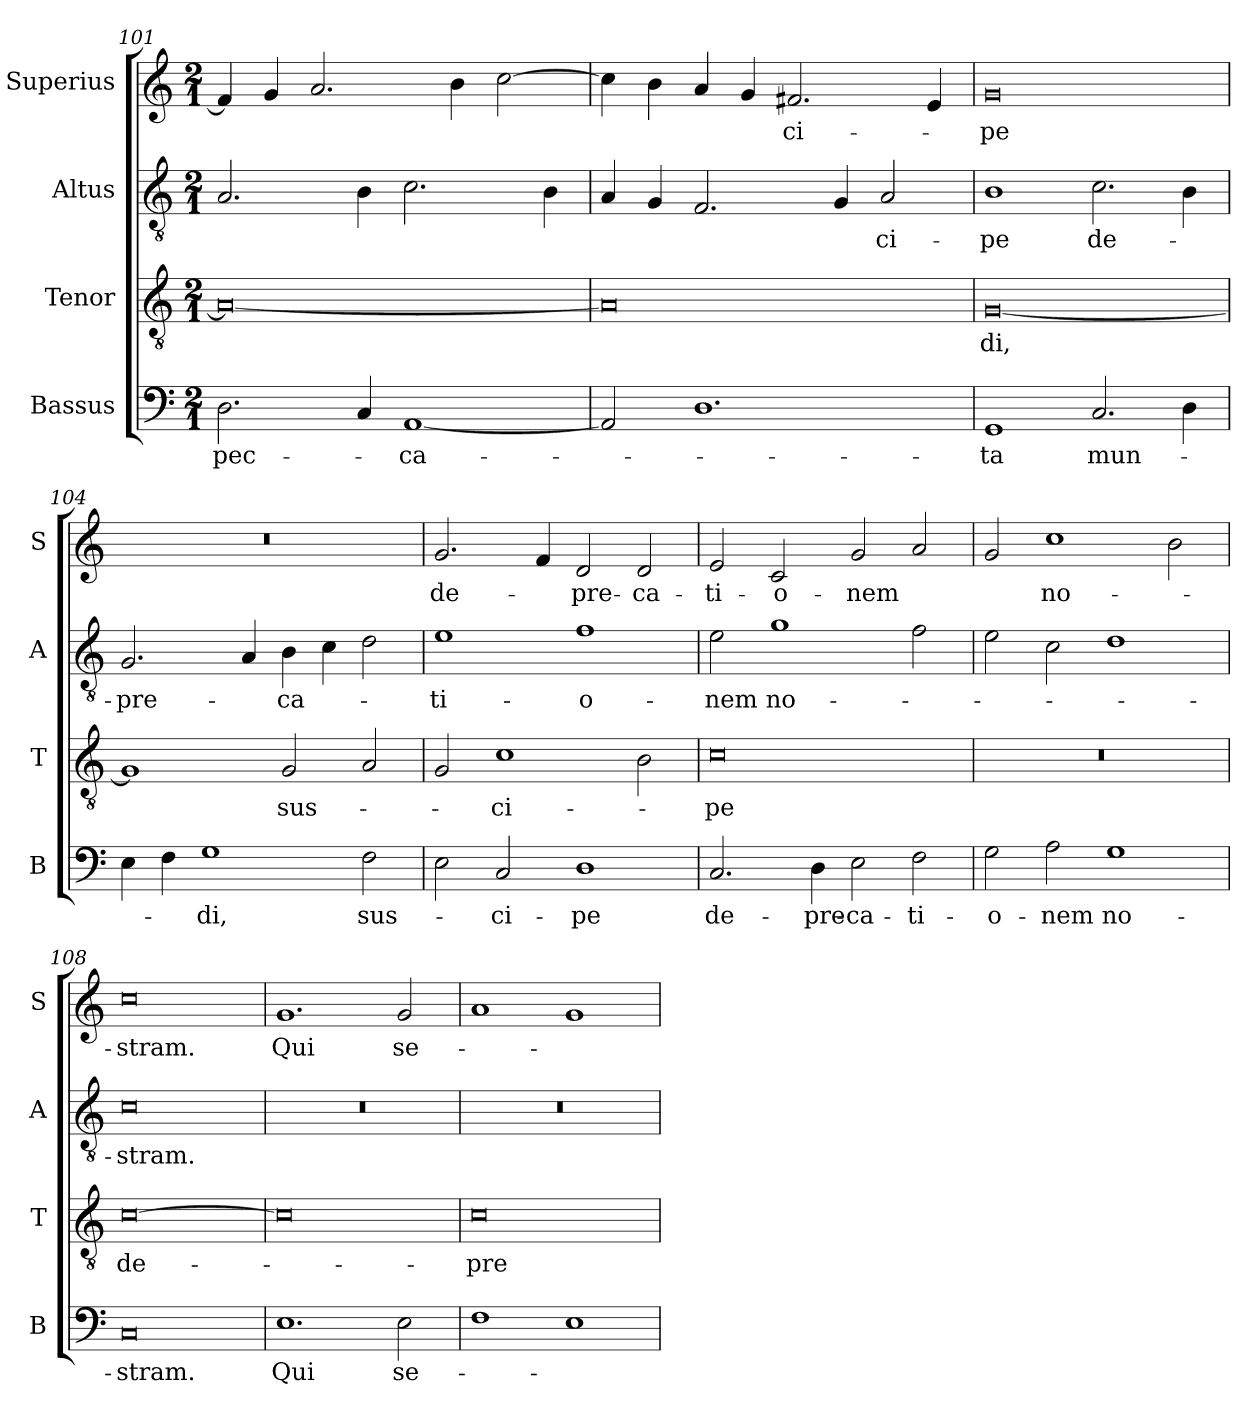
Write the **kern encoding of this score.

**kern	**text	**kern	**text	**kern	**text	**kern	**text
*part4	*part4	*part3	*part3	*part2	*part2	*part1	*part1
*staff4	*staff4	*staff3	*staff3	*staff2	*staff2	*staff1	*staff1
*I"Bassus	*	*I"Tenor	*	*I"Altus	*	*I"Superius	*
*I'B	*	*I'T	*	*I'A	*	*I'S	*
*clefF4	*	*clefGv2	*	*clefGv2	*	*clefG2	*
*k[]	*	*k[]	*	*k[]	*	*k[]	*
*M2/1	*	*M2/1	*	*M2/1	*	*M2/1	*
=101	=101	=101	=101	=101	=101	=101	=101
!	!LO:LY:i	!	!	!	!	!	!
2.D	pec-	0A_	.	2.A	.	4f]	.
.	.	.	.	.	.	4g	.
.	.	.	.	.	.	2.a	.
4C	.	.	.	4B	.	.	.
!	!LO:LY:i	!	!	!	!	!	!
[1AA	-ca-	.	.	2.c	.	.	.
.	.	.	.	.	.	4b	.
.	.	.	.	.	.	[2cc	.
.	.	.	.	4B	.	.	.
=102	=102	=102	=102	=102	=102	=102	=102
2AA]	.	0A]	.	4A	.	4cc]	.
.	.	.	.	4G	.	4b	.
1.D	.	.	.	2.F	.	4a	.
.	.	.	.	.	.	4g	.
.	.	.	.	.	.	2.f#i	-ci-
.	.	.	.	4G	.	.	.
!	!	!	!	!	!LO:LY:i	!	!
.	.	.	.	2A	-ci-	.	.
.	.	.	.	.	.	4e	.
=103	=103	=103	=103	=103	=103	=103	=103
!	!LO:LY:i	!	!	!	!LO:LY:i	!	!
1GG	-ta	[0G	-di,	1B	-pe	0g	-pe
!	!LO:LY:i	!	!	!	!	!	!
2.C	mun-	.	.	2.c	de-	.	.
4D	.	.	.	4B	.	.	.
=104	=104	=104	=104	=104	=104	=104	=104
4E	.	1G]	.	2.G	-pre-	0r	.
4F	.	.	.	.	.	.	.
!	!LO:LY:i	!	!	!	!	!	!
1G	-di,	.	.	.	.	.	.
.	.	.	.	4A	.	.	.
!	!	!	!LO:LY:i	!	!	!	!
.	.	2G	sus-	4B	-ca-	.	.
.	.	.	.	4c	.	.	.
!	!LO:LY:i	!	!	!	!	!	!
2F	sus-	2A	.	2d	.	.	.
=105	=105	=105	=105	=105	=105	=105	=105
2E	.	2G	.	1e	-ti-	2.g	de-
!	!LO:LY:i	!	!LO:LY:i	!	!	!	!
2C	-ci-	1c	-ci-	.	.	.	.
.	.	.	.	.	.	4f	.
!	!LO:LY:i	!	!	!	!	!	!
1D	-pe	.	.	1f	-o-	2d	-pre-
.	.	2B	.	.	.	2d	-ca-
=106	=106	=106	=106	=106	=106	=106	=106
!	!LO:LY:i	!	!LO:LY:i	!	!	!	!
2.C	de-	0c	-pe	2e	-nem	2e	-ti-
.	.	.	.	1g	no-	2c	-o-
!	!LO:LY:i	!	!	!	!	!	!
4D	-pre-	.	.	.	.	.	.
!	!LO:LY:i	!	!	!	!	!	!
2E	-ca-	.	.	.	.	2g	-nem
!	!LO:LY:i	!	!	!	!	!	!
2F	-ti-	.	.	2f	.	2a	.
=107	=107	=107	=107	=107	=107	=107	=107
!	!LO:LY:i	!	!	!	!	!	!
2G	-o-	0r	.	2e	.	2g	.
!	!LO:LY:i	!	!	!	!	!	!
2A	-nem	.	.	2c	.	1cc	no-
!	!LO:LY:i	!	!	!	!	!	!
1G	no-	.	.	1d	.	.	.
.	.	.	.	.	.	2b	.
=108	=108	=108	=108	=108	=108	=108	=108
!	!LO:LY:i	!	!	!	!	!	!
0C	-stram.	[0c	de-	0c	-stram.	0cc	-stram.
=109	=109	=109	=109	=109	=109	=109	=109
!	!LO:LY:i	!	!	!	!	!	!
1.E	Qui	0c]	.	0r	.	1.g	Qui
!	!LO:LY:i	!	!	!	!	!	!
2E	se-	.	.	.	.	2g	se-
=110	=110	=110	=110	=110	=110	=110	=110
1F	.	0c	-pre-	0r	.	1a	.
1E	.	.	.	.	.	1g	.
=	=	=	=	=	=	=	=
*-	*-	*-	*-	*-	*-	*-	*-
